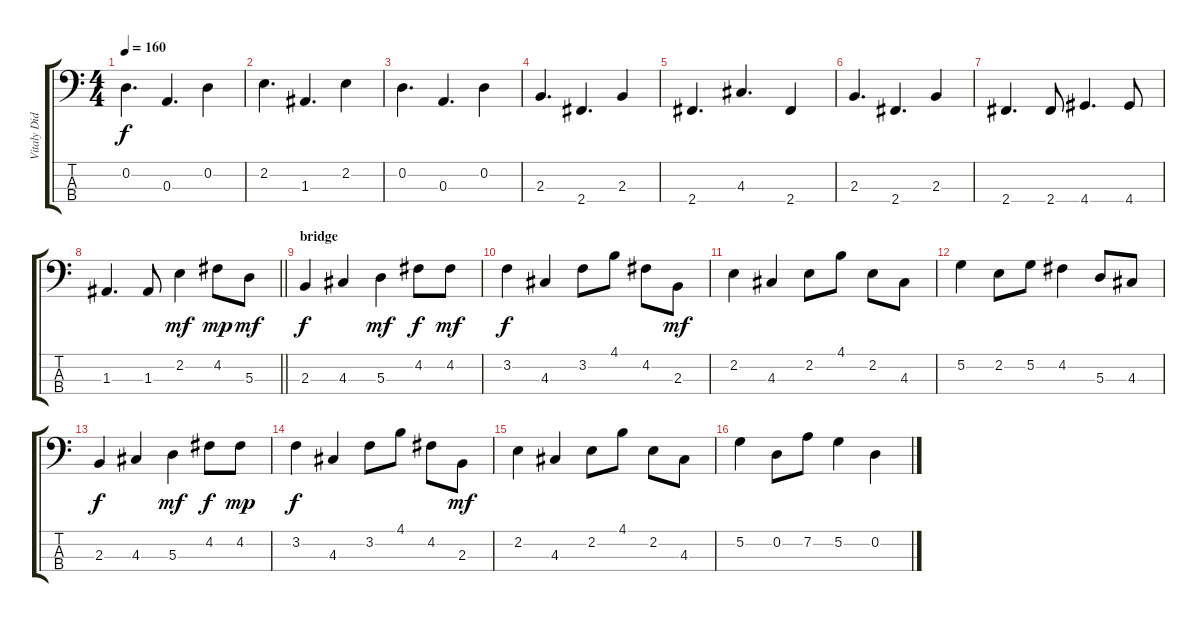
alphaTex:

\track ("Vitaly Didyk" "Vitaly Did") {instrument electricbassfinger}
\staff {score tabs}
\tuning (G2 D2 A1 E1) {hide}
\ts (4 4)
\tempo 160
\clef f4
\ks c
0.2.4{d dy f} 0.3.4{d} 0.2.4 |
2.2.4{d} 1.3.4{d} 2.2.4 |
0.2.4{d} 0.3.4{d} 0.2.4 |
2.3.4{d} 2.4.4{d} 2.3.4 |
2.4.4{d} 4.3.4{d} 2.4.4 |
2.3.4{d} 2.4.4{d} 2.3.4 |
2.4.4{d} 2.4.8 4.4.4{d} 4.4.8 |
\barLineRight lightlight
1.3.4{d} 1.3.8 2.2.4{dy mf} 4.2.8{dy mp} 5.3.8{dy mf} |
\section ("" "bridge")
2.3.4{dy f} 4.3.4 5.3.4{dy mf} 4.2.8{dy f} 4.2.8{dy mf} |
3.2.4{dy f} 4.3.4 3.2.8 4.1.8 4.2.8 2.3.8{dy mf} |
2.2.4 4.3.4 2.2.8 4.1.8 2.2.8 4.3.8 |
5.2.4 2.2.8 5.2.8 4.2.4 5.3.8 4.3.8 |
2.3.4{dy f} 4.3.4 5.3.4{dy mf} 4.2.8{dy f} 4.2.8{dy mp} |
3.2.4{dy f} 4.3.4 3.2.8 4.1.8 4.2.8 2.3.8{dy mf} |
2.2.4 4.3.4 2.2.8 4.1.8 2.2.8 4.3.8 |
5.2.4 0.2.8 7.2.8 5.2.4 0.2.4
